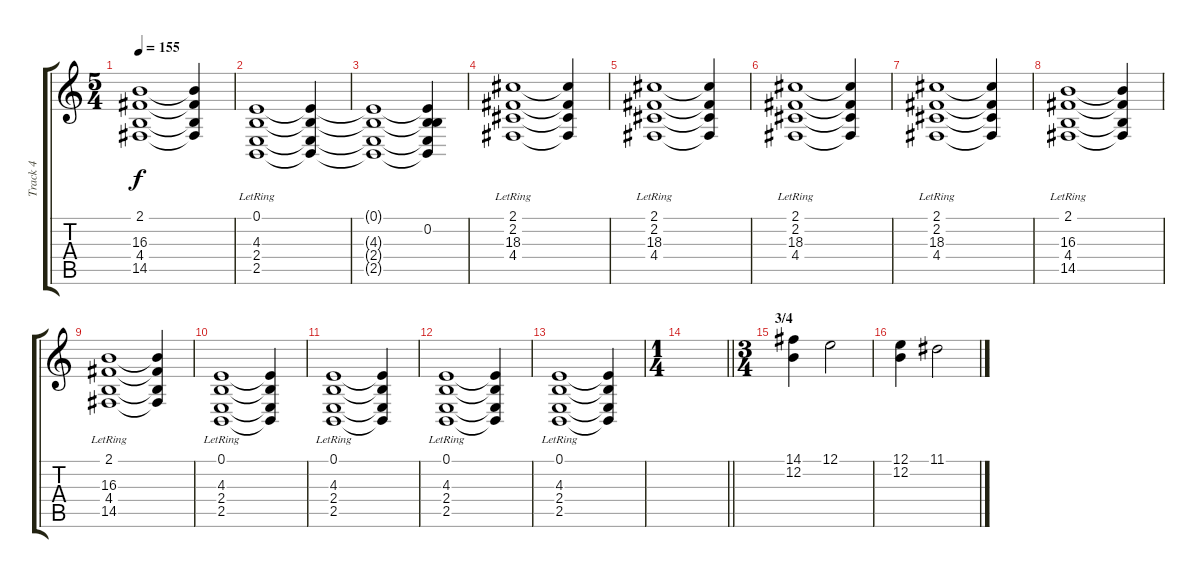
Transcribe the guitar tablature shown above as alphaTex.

\track ("Track 4" "Track 4") {instrument brightacousticpiano}
\staff {score tabs}
\tuning (E4 B3 G3 D3 A2 E2) {hide}
\ts (5 4)
\tempo 155
\clef g2
\ks c
(2.1{t} 16.3{t} 4.4{t} 14.5{t}).1{dy f} (2.1{t} 16.3{t} 4.4{t} 14.5{t}).4 |
(0.1{lr} 4.3{lr} 2.4{lr} 2.5{lr}).1 (0.1{t} 4.3{t} 2.4{t} 2.5{t}).4 |
(0.1{t} 4.3{t} 2.4{t} 2.5{t}).1 (0.1{t} 0.2 4.3{t} 2.4{t} 2.5{t}).4 |
(2.1{lr} 2.2{lr} 18.3{lr} 4.4{lr}).1 (2.1{t} 2.2{t} 18.3{t} 4.4{t}).4 |
(2.1{lr} 2.2{lr} 18.3{lr} 4.4{lr}).1 (2.1{t} 2.2{t} 18.3{t} 4.4{t}).4 |
(2.1{lr} 2.2{lr} 18.3{lr} 4.4{lr}).1 (2.1{t} 2.2{t} 18.3{t} 4.4{t}).4 |
(2.1{lr} 2.2{lr} 18.3{lr} 4.4{lr}).1 (2.1{t} 2.2{t} 18.3{t} 4.4{t}).4 |
(2.1 16.3{lr} 4.4 14.5).1 (2.1{t} 16.3{t} 4.4{t} 14.5{t}).4 |
(2.1 16.3{lr} 4.4 14.5).1 (2.1{t} 16.3{t} 4.4{t} 14.5{t}).4 |
(0.1{lr} 4.3{lr} 2.4{lr} 2.5{lr}).1 (0.1{t} 4.3{t} 2.4{t} 2.5{t}).4 |
(0.1{lr} 4.3{lr} 2.4{lr} 2.5{lr}).1 (0.1{t} 4.3{t} 2.4{t} 2.5{t}).4 |
(0.1{lr} 4.3{lr} 2.4{lr} 2.5{lr}).1 (0.1{t} 4.3{t} 2.4{t} 2.5{t}).4 |
(0.1{lr} 4.3{lr} 2.4{lr} 2.5{lr}).1 (0.1{t} 4.3{t} 2.4{t} 2.5{t}).4 |
\ts (1 4)
\barLineRight lightlight
|
\ts (3 4)
\section ("" "3/4")
(14.1 12.2).4 12.1.2 |
(12.1 12.2).4 11.1.2
